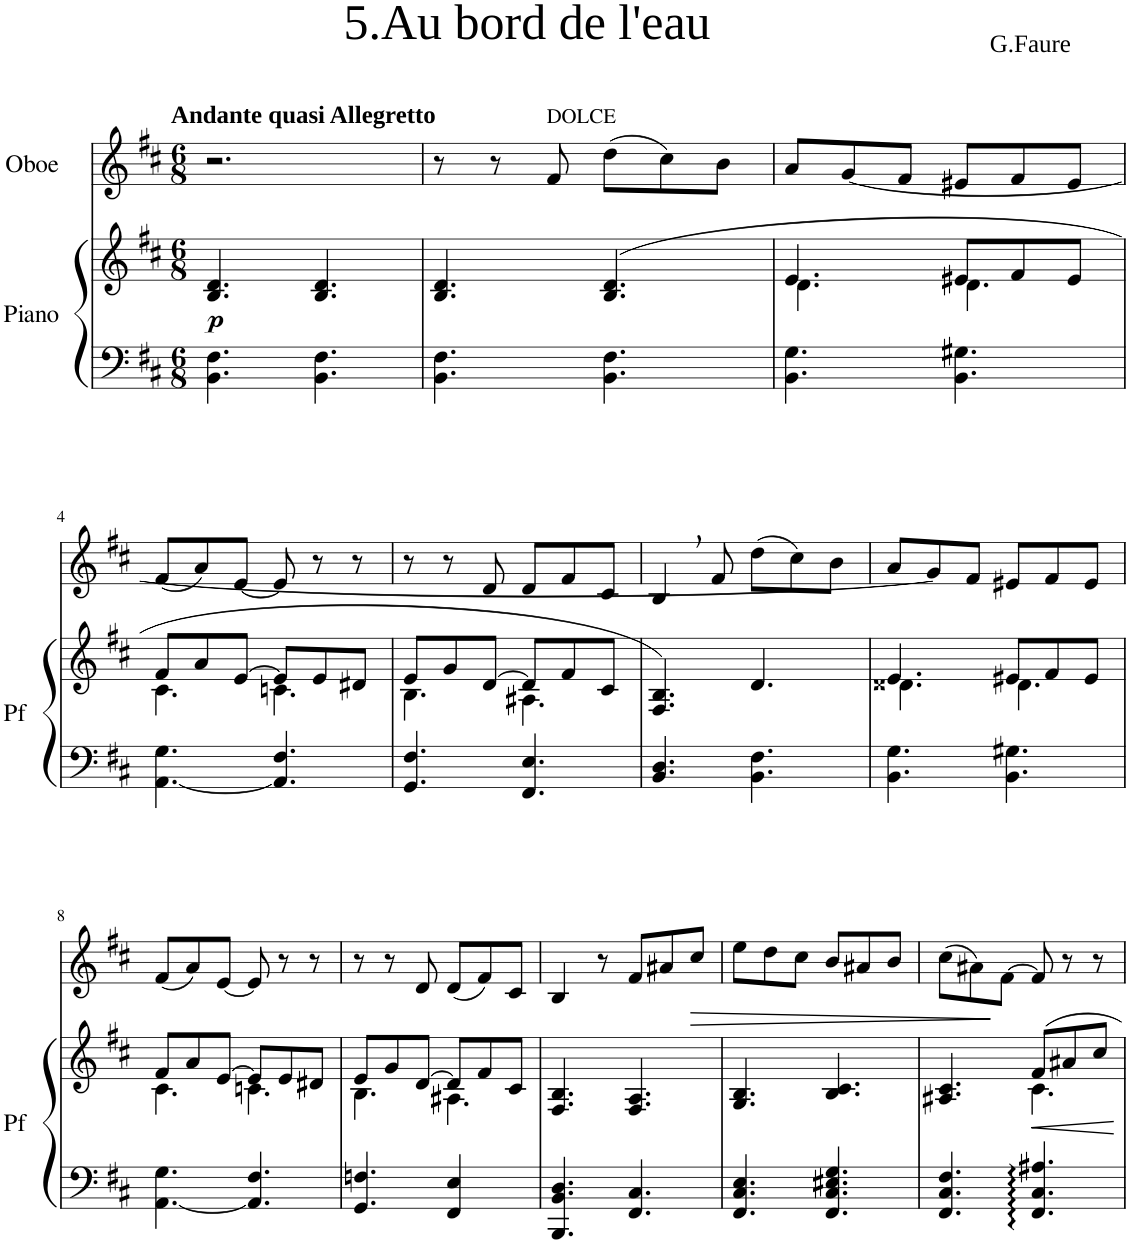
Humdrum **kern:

**kern	**kern	**dynam	**kern	**dynam
*part2	*part2	*part2	*part1	*part1
*staff3	*staff2	*staff2/3	*staff1	*staff1
*I"Piano	*	*	*I"Oboe	*
*	*	*	*I'Ob	*
*clefF4	*clefG2	*	*clefG2	*
*k[f#c#]	*k[f#c#]	*	*k[f#c#]	*
*D:	*D:	*	*D:	*
*M6/8	*M6/8	*	*M6/8	*
=1	=1	=1	=1	=1
!	!	!	!LO:TX:a:B:t=Andante quasi Allegretto	!
!	!	!LO:DY:b	!	!
4.BB\ 4.F#\	4.B/ 4.d/	p	2.r	.
4.BB\ 4.F#\	4.B/ 4.d/	.	.	.
=2	=2	=2	=2	=2
4.BB\ 4.F#\	4.B/ 4.d/	.	8r	.
.	.	.	8r	.
!	!	!	!LO:TX:a:t=DOLCE	!
.	.	.	8f#/	.
4.BB\ 4.F#\	(>4.B/ 4.d/	.	(>8dd\L	.
.	.	.	8cc#\)	.
.	.	.	8b\J	.
=3	=3	=3	=3	=3
*	*^	*	*	*
4.BB\ 4.G\	4.e/	4.d\	.	8a/L	.
.	.	.	.	[8g/	.
.	.	.	.	8f#/J	.
4.BB\ 4.G#X\	8e#X/L	4.d\	.	8e#X/L	.
.	8f#/	.	.	8f#/	.
.	8e#/J	.	.	8e#/J	.
!!LO:LB:g=z
=4	=4	=4	=4	=4	=4
[4.AA\ 4.G\	8f#/L	4.c#\	.	(<8f#/L	.
.	8a/	.	.	8a/)	.
.	[>8e/J	.	.	[8e/J	.
4.AA/] 4.F#/	8e/L]	4.cn\	.	8e/]	.
.	8e/	.	.	8r	.
.	8d#X/J	.	.	8r	.
=5	=5	=5	=5	=5	=5
4.GG/ 4.F#/	8e/L	4.B\	.	8r	.
.	8g/	.	.	8r	.
.	[>8d/J	.	.	8d/	.
4.FF#/ 4.E/	8d/L]	4.A#X\	.	8d/L	.
.	8f#/	.	.	8f#/	.
.	8c#/J	.	.	8c#/J	.
*	*v	*v	*	*	*
=6	=6	=6	=6	=6
4.BB/ 4.D/	4.F#/ 4.B/)	.	4B,/	.
.	.	.	8f#/	.
4.BB\ 4.F#\	4.d/	.	(>8dd\L	.
.	.	.	8cc#\)	.
.	.	.	8b\J	.
=7	=7	=7	=7	=7
*	*^	*	*	*
4.BB\ 4.G\	4.e/	4.d##X\	.	8a/L	.
.	.	.	.	8g/]	.
.	.	.	.	8f#/J	.
4.BB\ 4.G#X\	8e#X/L	4.d##\	.	8e#X/L	.
.	8f#/	.	.	8f#/	.
.	8e#/J	.	.	8e#/J	.
!!LO:LB:g=z
=8	=8	=8	=8	=8	=8
[4.AA\ 4.G\	8f#/L	4.c#\	.	(<8f#/L	.
.	8a/	.	.	8a/)	.
.	[>8e/J	.	.	[8e/J	.
4.AA/] 4.F#/	8e/L]	4.cn\	.	8e/]	.
.	8e/	.	.	8r	.
.	8d#X/J	.	.	8r	.
=9	=9	=9	=9	=9	=9
4.GG/ 4.Fn/	8e/L	4.B\	.	8r	.
.	8g/	.	.	8r	.
.	[>8d/J	.	.	8d/	.
4FF#/ 4E/	8d/L]	4.A#X\	.	(<8d/L	.
.	8f#/	.	.	8f#/)	.
8ryy	8c#/J	.	.	8c#/J	.
*	*v	*v	*	*	*
=10	=10	=10	=10	=10
4.BBB/ 4.BB/ 4.D/	4.F#/ 4.B/	.	4B/	.
.	.	.	8r	.
4.FF#/ 4.C#/	4.F#/ 4.A/	.	8f#/L	.
.	.	.	8a#X/	.
!	!	!	!	!LO:HP:b
.	.	.	8cc#/J	>
=11	=11	=11	=11	=11
4.FF#/ 4.C#/ 4.E/	4.G/ 4.B/	.	8ee\L	.
.	.	.	8dd\	.
.	.	.	8cc#\J	.
4.FF#/ 4.C#/ 4.E#X/ 4.G/	4.B/ 4.c#/	.	8b/L	.
.	.	.	8a#X/	.
.	.	.	8b/J	.
=12	=12	=12	=12	=12
*	*^	*	*	*
4.FF#/ 4.C#/ 4.F#/	4.A#X/ 4.c#/	4.ryy	.	(>8cc#\L	.
.	.	.	.	8a#X\)	.
.	.	.	.	[8f#\J	]
!	!	!	!LO:HP:b	!	!
4.FF#/ 4.C#/ 4.A#X/	8f#/L	4.c#\	<	8f#/]	.
.	8a#X/	.	.	8r	.
.	8cc#/J	.	.	8r	.
*	*v	*v	*	*	*
.	.	[	.	.
=	=	=	=	=
*-	*-	*-	*-	*-
